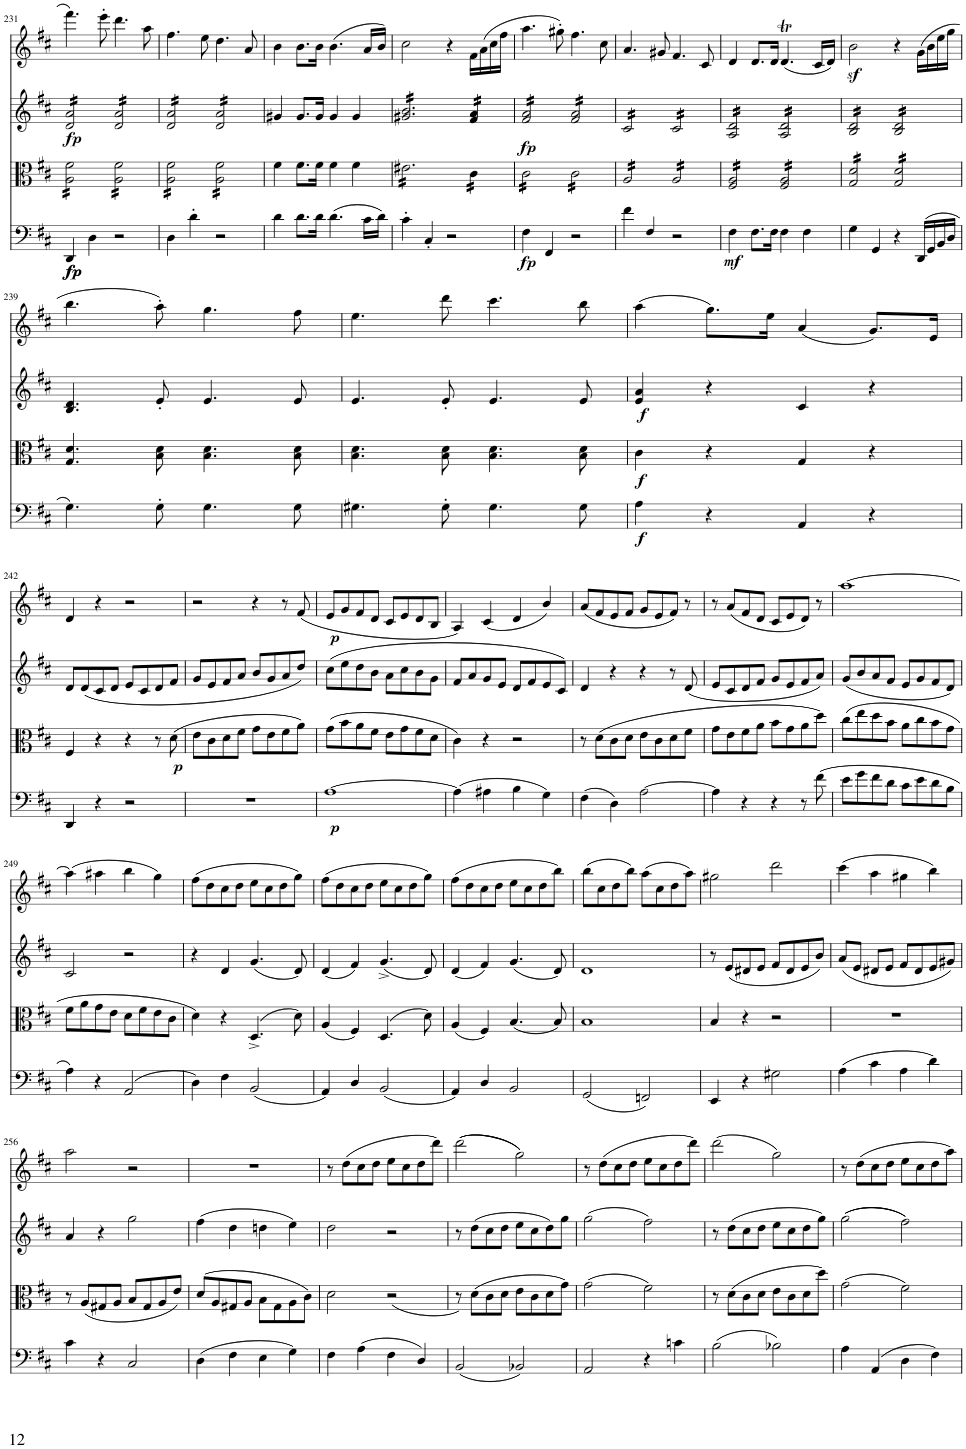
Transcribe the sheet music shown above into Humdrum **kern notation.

**kern	**dynam	**kern	**dynam	**kern	**dynam	**kern	**dynam
*part4	*part4	*part3	*part3	*part2	*part2	*part1	*part1
*staff4	*staff4	*staff3	*staff3	*staff2	*staff2	*staff1	*staff1
*I"Piano	*	*I"Piano	*	*I"Piano	*	*I"Piano	*
*I'Pno	*	*I'Pno	*	*I'Pno	*	*I'Pno	*
!!LO:PB:g=z
*clefF4	*	*clefC3	*	*clefG2	*	*clefG2	*
*k[f#c#]	*	*k[f#c#]	*	*k[f#c#]	*	*k[f#c#]	*
*M4/4	*	*M4/4	*	*M4/4	*	*M4/4	*
*met(c)	*	*met(c)	*	*met(c)	*	*met(c)	*
=231	=231	=231	=231	=231	=231	=231	=231
!	!LO:DY:b	!	!	!	!	!	!
!	!LO:DY:n=1:b	!	!	!	!LO:DY:b	!	!
*	*	*tremolo	*	*	*	*	*
*	*	*	*	*tremolo	*	*	*
4DD/	fp fp	16A\ 16f#\LL	.	16d/ 16a/LL	fp	4.fff#\	.
.	.	16A\ 16f#\	.	16d/ 16a/	.	.	.
.	.	16A\ 16f#\	.	16d/ 16a/	.	.	.
.	.	16A\ 16f#\	.	16d/ 16a/	.	.	.
4D\	.	16A\ 16f#\	.	16d/ 16a/	.	.	.
.	.	16A\ 16f#\	.	16d/ 16a/	.	.	.
.	.	16A\ 16f#\	.	16d/ 16a/	.	8eee'\	.
.	.	16A\ 16f#\JJ	.	16d/ 16a/JJ	.	.	.
2r	.	16A\ 16f#\LL	.	16d/ 16a/LL	.	4.ddd\	.
.	.	16A\ 16f#\	.	16d/ 16a/	.	.	.
.	.	16A\ 16f#\	.	16d/ 16a/	.	.	.
.	.	16A\ 16f#\	.	16d/ 16a/	.	.	.
.	.	16A\ 16f#\	.	16d/ 16a/	.	.	.
.	.	16A\ 16f#\	.	16d/ 16a/	.	.	.
.	.	16A\ 16f#\	.	16d/ 16a/	.	8aa\	.
.	.	16A\ 16f#\JJ	.	16d/ 16a/JJ	.	.	.
=232	=232	=232	=232	=232	=232	=232	=232
4D\	.	16A\ 16f#\LL	.	16d/ 16a/LL	.	4.ff#\	.
.	.	16A\ 16f#\	.	16d/ 16a/	.	.	.
.	.	16A\ 16f#\	.	16d/ 16a/	.	.	.
.	.	16A\ 16f#\	.	16d/ 16a/	.	.	.
4d'\	.	16A\ 16f#\	.	16d/ 16a/	.	.	.
.	.	16A\ 16f#\	.	16d/ 16a/	.	.	.
.	.	16A\ 16f#\	.	16d/ 16a/	.	8ee\	.
.	.	16A\ 16f#\JJ	.	16d/ 16a/JJ	.	.	.
2r	.	16A\ 16f#\LL	.	16d/ 16a/LL	.	4.dd\	.
.	.	16A\ 16f#\	.	16d/ 16a/	.	.	.
.	.	16A\ 16f#\	.	16d/ 16a/	.	.	.
.	.	16A\ 16f#\	.	16d/ 16a/	.	.	.
.	.	16A\ 16f#\	.	16d/ 16a/	.	.	.
.	.	16A\ 16f#\	.	16d/ 16a/	.	.	.
.	.	16A\ 16f#\	.	16d/ 16a/	.	8a/	.
.	.	16A\ 16f#\JJ	.	16d/ 16a/JJ	.	.	.
*	*	*	*	*Xtremolo	*	*	*
*	*	*Xtremolo	*	*	*	*	*
=233	=233	=233	=233	=233	=233	=233	=233
4d\	.	4f#\	.	4g#X/	.	4b\	.
8.d\L	.	8.f#\L	.	8.g#/L	.	8.b\L	.
16d\Jk	.	16f#\Jk	.	16g#/Jk	.	16b\Jk	.
(4.d\	.	4f#\	.	4g#/	.	(4.b\	.
.	.	4f#\	.	4g#/	.	.	.
16c#\LL	.	.	.	.	.	16a/LL	.
16d\JJ)	.	.	.	.	.	16b/JJ)	.
=234	=234	=234	=234	=234	=234	=234	=234
*	*	*tremolo	*	*	*	*	*
*	*	*	*	*tremolo	*	*	*
4c#'\	.	16e#X\LL	.	16g#X/ 16b/LL	.	2cc#\	.
.	.	16e#X\	.	16g#X/ 16b/	.	.	.
.	.	16e#X\	.	16g#X/ 16b/	.	.	.
.	.	16e#X\	.	16g#X/ 16b/	.	.	.
4C#'/	.	16e#X\	.	16g#X/ 16b/	.	.	.
.	.	16e#X\	.	16g#X/ 16b/	.	.	.
.	.	16e#X\	.	16g#X/ 16b/	.	.	.
.	.	16e#X\	.	16g#X/ 16b/	.	.	.
2r	.	16e#X\	.	16g#X/ 16b/	.	4r	.
.	.	16e#X\	.	16g#X/ 16b/	.	.	.
.	.	16e#X\	.	16g#X/ 16b/	.	.	.
.	.	16e#X\JJ	.	16g#X/ 16b/JJ	.	.	.
.	.	16c#\LL	.	16f#/ 16a/LL	.	16f#\LL	.
.	.	16c#\	.	16f#/ 16a/	.	(16a\	.
.	.	16c#\	.	16f#/ 16a/	.	16cc#\	.
.	.	16c#\JJ	.	16f#/ 16a/JJ	.	16ff#\JJ	.
=235	=235	=235	=235	=235	=235	=235	=235
!	!LO:DY:b	!	!LO:DY:a	!	!	!	!
4F#\	fp	16c#\LL	fp	16f#/ 16a/LL	.	4.aa\	.
.	.	16c#\	.	16f#/ 16a/	.	.	.
.	.	16c#\	.	16f#/ 16a/	.	.	.
.	.	16c#\	.	16f#/ 16a/	.	.	.
4FF#/	.	16c#\	.	16f#/ 16a/	.	.	.
.	.	16c#\	.	16f#/ 16a/	.	.	.
.	.	16c#\	.	16f#/ 16a/	.	8gg#X'\)	.
.	.	16c#\JJ	.	16f#/ 16a/JJ	.	.	.
2r	.	16c#\LL	.	16f#/ 16a/LL	.	4.ff#\	.
.	.	16c#\	.	16f#/ 16a/	.	.	.
.	.	16c#\	.	16f#/ 16a/	.	.	.
.	.	16c#\	.	16f#/ 16a/	.	.	.
.	.	16c#\	.	16f#/ 16a/	.	.	.
.	.	16c#\	.	16f#/ 16a/	.	.	.
.	.	16c#\	.	16f#/ 16a/	.	8cc#\	.
.	.	16c#\JJ	.	16f#/ 16a/JJ	.	.	.
=236	=236	=236	=236	=236	=236	=236	=236
4f#\	.	16A/LL	.	16c#/LL	.	4.a/	.
.	.	16A/	.	16c#/	.	.	.
.	.	16A/	.	16c#/	.	.	.
.	.	16A/	.	16c#/	.	.	.
4F#/	.	16A/	.	16c#/	.	.	.
.	.	16A/	.	16c#/	.	.	.
.	.	16A/	.	16c#/	.	8g#X/	.
.	.	16A/JJ	.	16c#/JJ	.	.	.
2r	.	16A/LL	.	16c#/LL	.	4.f#/	.
.	.	16A/	.	16c#/	.	.	.
.	.	16A/	.	16c#/	.	.	.
.	.	16A/	.	16c#/	.	.	.
.	.	16A/	.	16c#/	.	.	.
.	.	16A/	.	16c#/	.	.	.
.	.	16A/	.	16c#/	.	8c#/	.
.	.	16A/JJ	.	16c#/JJ	.	.	.
=237	=237	=237	=237	=237	=237	=237	=237
!	!LO:DY:b	!	!	!	!	!	!
4F#\	mf	16F#/ 16A/LL	.	16A/ 16d/LL	.	4d/	.
.	.	16F#/ 16A/	.	16A/ 16d/	.	.	.
.	.	16F#/ 16A/	.	16A/ 16d/	.	.	.
.	.	16F#/ 16A/	.	16A/ 16d/	.	.	.
8.F#\L	.	16F#/ 16A/	.	16A/ 16d/	.	8.d/L	.
.	.	16F#/ 16A/	.	16A/ 16d/	.	.	.
.	.	16F#/ 16A/	.	16A/ 16d/	.	.	.
16F#\Jk	.	16F#/ 16A/JJ	.	16A/ 16d/JJ	.	16d/Jk	.
4F#\	.	16F#/ 16A/LL	.	16A/ 16d/LL	.	(4.dT/	.
.	.	16F#/ 16A/	.	16A/ 16d/	.	.	.
.	.	16F#/ 16A/	.	16A/ 16d/	.	.	.
.	.	16F#/ 16A/	.	16A/ 16d/	.	.	.
4F#\	.	16F#/ 16A/	.	16A/ 16d/	.	.	.
.	.	16F#/ 16A/	.	16A/ 16d/	.	.	.
.	.	16F#/ 16A/	.	16A/ 16d/	.	16c#/LL	.
.	.	16F#/ 16A/JJ	.	16A/ 16d/JJ	.	16d/JJ)	.
=238	=238	=238	=238	=238	=238	=238	=238
4G\	.	16G/ 16d/LL	.	16B/ 16d/LL	.	2bz<\	.
.	.	16G/ 16d/	.	16B/ 16d/	.	.	.
.	.	16G/ 16d/	.	16B/ 16d/	.	.	.
.	.	16G/ 16d/	.	16B/ 16d/	.	.	.
4GG/	.	16G/ 16d/	.	16B/ 16d/	.	.	.
.	.	16G/ 16d/	.	16B/ 16d/	.	.	.
.	.	16G/ 16d/	.	16B/ 16d/	.	.	.
.	.	16G/ 16d/JJ	.	16B/ 16d/JJ	.	.	.
4r	.	16G/ 16d/LL	.	16B/ 16d/LL	.	4r	.
.	.	16G/ 16d/	.	16B/ 16d/	.	.	.
.	.	16G/ 16d/	.	16B/ 16d/	.	.	.
.	.	16G/ 16d/	.	16B/ 16d/	.	.	.
(16DD/LL	.	16G/ 16d/	.	16B/ 16d/	.	(16g\LL	.
16GG/	.	16G/ 16d/	.	16B/ 16d/	.	16b\	.
16BB/	.	16G/ 16d/	.	16B/ 16d/	.	16ee\	.
16D/JJ	.	16G/ 16d/JJ	.	16B/ 16d/JJ	.	16gg\JJ	.
*	*	*	*	*Xtremolo	*	*	*
*	*	*Xtremolo	*	*	*	*	*
!!LO:LB:g=z
=239	=239	=239	=239	=239	=239	=239	=239
4.G\)	.	4.G/ 4.d/	.	4.B/ 4.d/	.	4.bb\	.
8G'\	.	8B\ 8d\	.	8e'/	.	8aa'\)	.
4.G\	.	4.B\ 4.d\	.	4.e/	.	4.gg\	.
8G\	.	8B\ 8d\	.	8e/	.	8ff#\	.
=240	=240	=240	=240	=240	=240	=240	=240
4.G#X\	.	4.B\ 4.d\	.	4.e/	.	4.ee\	.
8G#'\	.	8B\ 8d\	.	8e'/	.	8ddd\	.
4.G#\	.	4.B\ 4.d\	.	4.e/	.	4.ccc#\	.
8G#\	.	8B\ 8d\	.	8e/	.	8bb\	.
=241	=241	=241	=241	=241	=241	=241	=241
!	!LO:DY:b	!	!LO:DY:b	!	!LO:DY:b	!	!
4A\	f	4c#\	f	4e/ 4a/	f	(4aa\	.
4r	.	4r	.	4r	.	8.gg\L)	.
.	.	.	.	.	.	16ee\Jk	.
4AA/	.	4G/	.	4c#/	.	(4a/	.
4r	.	4r	.	4r	.	8.g/L)	.
.	.	.	.	.	.	16e/Jk	.
!!LO:LB:g=z
=242	=242	=242	=242	=242	=242	=242	=242
4DD/	.	4F#/	.	8d/L	.	4d/	.
.	.	.	.	(8d/	.	.	.
4r	.	4r	.	8c#/	.	4r	.
.	.	.	.	8d/J	.	.	.
2r	.	4r	.	8e/L	.	2r	.
.	.	.	.	8c#/	.	.	.
.	.	8r	.	8d/	.	.	.
!	!	!	!LO:DY:b	!	!	!	!
.	.	(8d\	p	8f#/J	.	.	.
=243	=243	=243	=243	=243	=243	=243	=243
1r	.	8e\L	.	8g/L	.	2r	.
.	.	8c#\	.	8e/	.	.	.
.	.	8d\	.	8f#/	.	.	.
.	.	8f#\J	.	8a/J	.	.	.
.	.	8g\L	.	8b/L	.	4r	.
.	.	8e\	.	8g/	.	.	.
.	.	8f#\	.	8a/	.	8r	.
.	.	8a\J)	.	8dd/J)	.	(8f#/	.
=244	=244	=244	=244	=244	=244	=244	=244
!	!LO:DY:b	!	!	!	!	!	!LO:DY:b
[1A	p	(8g\L	.	(8cc#\L	.	8e/L	p
.	.	8b\	.	8ee\	.	8g/	.
.	.	8a\	.	8dd\	.	8f#/	.
.	.	8f#\J	.	8b\J	.	8d/J	.
.	.	8e\L	.	8a\L	.	8c#/L	.
.	.	8g\	.	8cc#\	.	8e/	.
.	.	8f#\	.	8b\	.	8d/	.
.	.	8d\J	.	8g\J	.	8B/J	.
=245	=245	=245	=245	=245	=245	=245	=245
(4A\]	.	4c#\)	.	8f#/L	.	4A/)	.
.	.	.	.	8a/	.	.	.
4A#X\	.	4r	.	8g/	.	(4c#/	.
.	.	.	.	8e/J	.	.	.
4B\	.	2r	.	8d/L	.	4d/	.
.	.	.	.	8f#/	.	.	.
4G\)	.	.	.	8e/	.	4b/)	.
.	.	.	.	8c#/J)	.	.	.
=246	=246	=246	=246	=246	=246	=246	=246
(4F#\	.	8r	.	4d/	.	(8a/L	.
.	.	(8d\L	.	.	.	8f#/	.
4D\)	.	8c#\	.	4r	.	8e/	.
.	.	8d\J	.	.	.	8f#/J	.
[2A\	.	8e\L	.	4r	.	8g/L	.
.	.	8c#\	.	.	.	8e/	.
.	.	8d\	.	8r	.	8f#/J)	.
.	.	8f#\J	.	(8d/	.	8r	.
=247	=247	=247	=247	=247	=247	=247	=247
4A\]	.	8g\L	.	8e/L	.	8r	.
.	.	8e\	.	8c#/	.	(8a/L	.
4r	.	8f#\	.	8d/	.	8f#/	.
.	.	8a\J	.	8f#/J	.	8d/J	.
4r	.	8b\L	.	8g/L	.	8c#/L	.
.	.	8g\	.	8e/	.	8e/	.
8r	.	8a\	.	8f#/	.	8d/J)	.
(8f#\	.	8dd\J)	.	8a/J)	.	8r	.
=248	=248	=248	=248	=248	=248	=248	=248
8e\L	.	(8cc#\L	.	(8g/L	.	[1aa	.
8g\	.	8ee\	.	8b/	.	.	.
8f#\	.	8dd\	.	8a/	.	.	.
8d\J	.	8b\J	.	8f#/J	.	.	.
8c#\L	.	8a\L	.	8e/L	.	.	.
8e\	.	8cc#\	.	8g/	.	.	.
8d\	.	8b\	.	8f#/	.	.	.
8B\J	.	8g\J	.	8d/J)	.	.	.
!!LO:LB:g=z
=249	=249	=249	=249	=249	=249	=249	=249
4A\)	.	8f#\L	.	2c#/	.	(4aa\]	.
.	.	8a\	.	.	.	.	.
4r	.	8g\	.	.	.	4aa#X\	.
.	.	8e\J	.	.	.	.	.
(2AA/	.	8d\L	.	2r	.	4bb\	.
.	.	8f#\	.	.	.	.	.
.	.	8e\	.	.	.	4gg\)	.
.	.	8c#\J	.	.	.	.	.
=250	=250	=250	=250	=250	=250	=250	=250
4D\)	.	4d\)	.	4r	.	(8ff#\L	.
.	.	.	.	.	.	8dd\	.
4F#\	.	4r	.	4d/	.	8cc#\	.
.	.	.	.	.	.	8dd\J	.
(2BB/	.	(4.D^/	.	(4.g/	.	8ee\L	.
.	.	.	.	.	.	8cc#\	.
.	.	.	.	.	.	8dd\	.
.	.	8d\)	.	8d/)	.	8gg\J)	.
=251	=251	=251	=251	=251	=251	=251	=251
4AA/)	.	(4A/	.	(4d/	.	(8ff#\L	.
.	.	.	.	.	.	8dd\	.
4D/	.	4F#/)	.	4f#/)	.	8cc#\	.
.	.	.	.	.	.	8dd\J	.
(2BB/	.	(4.D/	.	(4.g^/	.	8ee\L	.
.	.	.	.	.	.	8cc#\	.
.	.	.	.	.	.	8dd\	.
.	.	8d\)	.	8d/)	.	8gg\J)	.
=252	=252	=252	=252	=252	=252	=252	=252
4AA/)	.	(4A/	.	(4d/	.	(8ff#\L	.
.	.	.	.	.	.	8dd\	.
4D/	.	4F#/)	.	4f#/)	.	8cc#\	.
.	.	.	.	.	.	8dd\J	.
2BB/	.	(4.B/	.	(4.g/	.	8ee\L	.
.	.	.	.	.	.	8cc#\	.
.	.	.	.	.	.	8dd\	.
.	.	8B/)	.	8d/)	.	8bb\J)	.
=253	=253	=253	=253	=253	=253	=253	=253
(2GG/	.	1B	.	1d	.	(8bb\L	.
.	.	.	.	.	.	8cc#\	.
.	.	.	.	.	.	8dd\	.
.	.	.	.	.	.	8bb\J)	.
2FFn/)	.	.	.	.	.	(8aa\L	.
.	.	.	.	.	.	8cc#\	.
.	.	.	.	.	.	8dd\	.
.	.	.	.	.	.	8aa\J)	.
=254	=254	=254	=254	=254	=254	=254	=254
4EE/	.	4B/	.	8r	.	2gg#X\	.
.	.	.	.	(8e/L	.	.	.
4r	.	4r	.	8d#X/	.	.	.
.	.	.	.	8e/J	.	.	.
2G#X\	.	2r	.	8f#/L	.	2ddd\	.
.	.	.	.	8d#/	.	.	.
.	.	.	.	8e/	.	.	.
.	.	.	.	8b/J)	.	.	.
=255	=255	=255	=255	=255	=255	=255	=255
(4A\	.	1r	.	(8a/L	.	(4ccc#\	.
.	.	.	.	8e/J	.	.	.
4c#\	.	.	.	8d#X/L	.	4aa\	.
.	.	.	.	8e/J	.	.	.
4A\	.	.	.	8f#/L	.	4gg#X\	.
.	.	.	.	8d#/	.	.	.
4d\)	.	.	.	8e/	.	4bb\)	.
.	.	.	.	8g#X/J)	.	.	.
!!LO:LB:g=z
=256	=256	=256	=256	=256	=256	=256	=256
4c#\	.	8r	.	4a/	.	2aa\	.
.	.	(8A/L	.	.	.	.	.
4r	.	8G#X/	.	4r	.	.	.
.	.	8A/J	.	.	.	.	.
2C#/	.	8B/L	.	2gg\	.	2r	.
.	.	8G#/	.	.	.	.	.
.	.	8A/	.	.	.	.	.
.	.	8e/J)	.	.	.	.	.
=257	=257	=257	=257	=257	=257	=257	=257
(4D\	.	(8d/L	.	(4ff#\	.	1r	.
.	.	8A/	.	.	.	.	.
4F#\	.	8G#X/	.	4dd\	.	.	.
.	.	8A/J	.	.	.	.	.
4E\	.	8B\L	.	4ddn\	.	.	.
.	.	8G#\	.	.	.	.	.
4G\)	.	8A\	.	4ee\)	.	.	.
.	.	8c#\J)	.	.	.	.	.
=258	=258	=258	=258	=258	=258	=258	=258
4F#\	.	2d\	.	2dd\	.	8r	.
.	.	.	.	.	.	(8dd\L	.
(4A\	.	.	.	.	.	8cc#\	.
.	.	.	.	.	.	8dd\J	.
4F#\	.	(2r	.	2r	.	8ee\L	.
.	.	.	.	.	.	8cc#\	.
4D/)	.	.	.	.	.	8dd\	.
.	.	.	.	.	.	8ddd\J)	.
=259	=259	=259	=259	=259	=259	=259	=259
(2BB/	.	8r)	.	8r	.	((2ddd\	.
.	.	(8d\L	.	(8dd\L	.	.	.
.	.	8c#\	.	8cc#\	.	.	.
.	.	8d\J	.	8dd\J	.	.	.
2BB-X/)	.	8e\L	.	8ee\L	.	2gg\))	.
.	.	8c#\	.	8cc#\	.	.	.
.	.	8d\	.	8dd\)	.	.	.
.	.	8g\J)	.	8gg\J	.	.	.
=260	=260	=260	=260	=260	=260	=260	=260
2AA/	.	(2g\	.	(2gg\	.	8r	.
.	.	.	.	.	.	(8dd\L	.
.	.	.	.	.	.	8cc#\	.
.	.	.	.	.	.	8dd\J	.
4r	.	2f#\)	.	2ff#\)	.	8ee\L	.
.	.	.	.	.	.	8cc#\	.
4cn\	.	.	.	.	.	8dd\	.
.	.	.	.	.	.	8ddd\J)	.
=261	=261	=261	=261	=261	=261	=261	=261
(2B\	.	8r	.	8r	.	(2ddd\	.
.	.	(8d\L	.	(8dd\L	.	.	.
.	.	8c#\	.	8cc#\	.	.	.
.	.	8d\J	.	8dd\J	.	.	.
2B-X\)	.	8e\L	.	8ee\L	.	2gg\)	.
.	.	8c#\	.	8cc#\	.	.	.
.	.	8d\	.	8dd\	.	.	.
.	.	8dd\J)	.	8gg\J)	.	.	.
=262	=262	=262	=262	=262	=262	=262	=262
4A\	.	(2g\	.	((2gg\	.	8r	.
.	.	.	.	.	.	(8dd\L	.
(4AA/	.	.	.	.	.	8cc#\	.
.	.	.	.	.	.	8dd\J	.
4D\	.	2f#\)	.	2ff#\))	.	8ee\L	.
.	.	.	.	.	.	8cc#\	.
4F#\)	.	.	.	.	.	8dd\	.
.	.	.	.	.	.	8aa\J)	.
=	=	=	=	=	=	=	=
*-	*-	*-	*-	*-	*-	*-	*-
